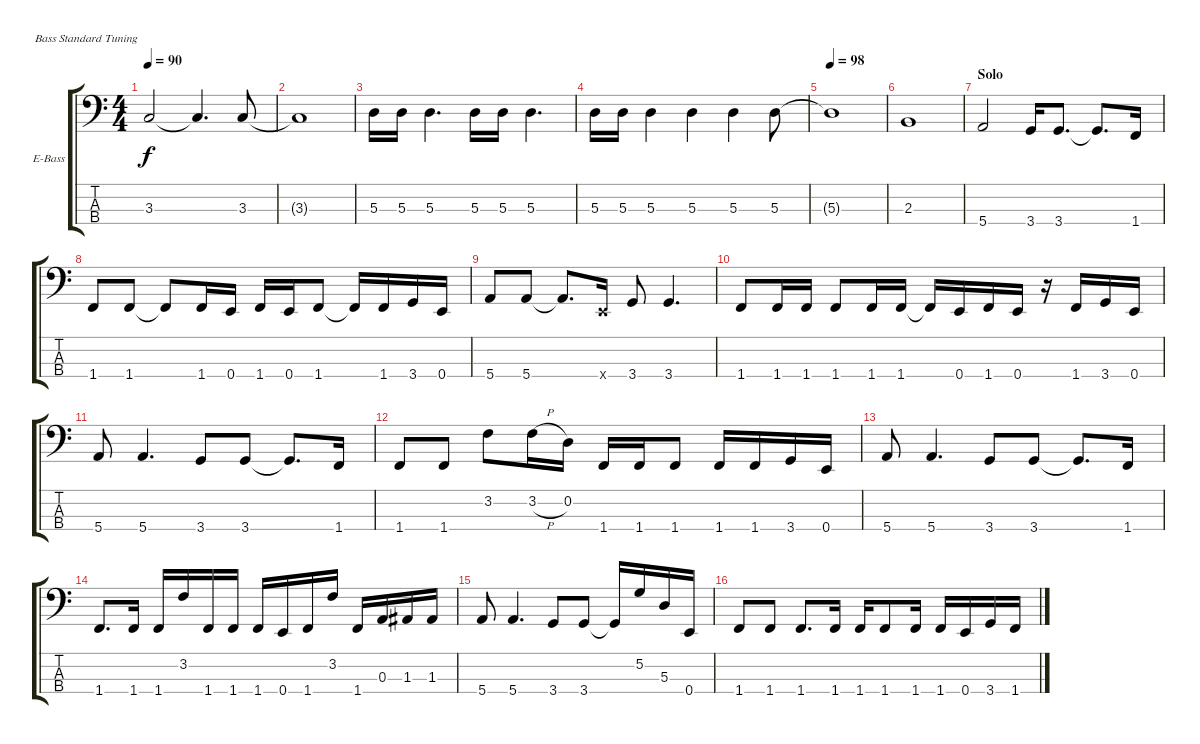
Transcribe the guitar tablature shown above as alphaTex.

\defaultSystemsLayout 4
\bracketExtendMode groupsimilarinstruments
\firstSystemTrackNameOrientation horizontal
\otherSystemsTrackNameOrientation horizontal
\track ("Electric Bass (Jones)" "E-Bass") {instrument electricbassfinger}
\staff {score tabs}
\tuning (G2 D2 A1 E1)
\ts (4 4)
\tempo 90
\clef f4
\ks c
3.3{t}.2{dy f} 3.3{t}.4{d} 3.3.8 |
3.3{t}.1 |
5.3.16 5.3.16 5.3.4{d} 5.3.16 5.3.16 5.3.4{d} |
5.3.16 5.3.16 5.3.4 5.3.4 5.3.4 5.3.8 |
\tempo 98
5.3{t}.1 |
2.3.1 |
\section ("" "Solo")
5.4.2 3.4.16 3.4.8{d} 3.4{t}.8{d} 1.4.16 |
1.4.8 1.4.8 1.4{t}.8 1.4.16 0.4.16 1.4.16 0.4.16 1.4.8 1.4{t}.16 1.4.16 3.4.16 0.4.16 |
5.4.8 5.4.8 5.4{t}.8{d} 0.4{x}.16 3.4.8 3.4.4{d} |
1.4.8 1.4.16 1.4.16 1.4.8 1.4.16 1.4.16 1.4{t}.16 0.4.16 1.4.16 0.4.16 r.16 1.4.16 3.4.16 0.4.16 |
5.4.8 5.4.4{d} 3.4.8 3.4.8 3.4{t}.8{d} 1.4.16 |
1.4.8 1.4.8 3.2.8 3.2{h}.16 0.2.16 1.4.16 1.4.16 1.4.8 1.4.16 1.4.16 3.4.16 0.4.16 |
5.4.8 5.4.4{d} 3.4.8 3.4.8 3.4{t}.8{d} 1.4.16 |
1.4.8{d} 1.4.16 1.4.16 3.2.16 1.4.16 1.4.16 1.4.16 0.4.16 1.4.16 3.2.16 1.4.16 0.3.16 1.3.16 1.3.16 |
5.4.8 5.4.4{d} 3.4.8 3.4.8 3.4{t}.16 5.2.16 5.3.16 0.4.16 |
1.4.8 1.4.8 1.4.8{d} 1.4.16 1.4.16 1.4.8 1.4.16 1.4.16 0.4.16 3.4.16 1.4.16
